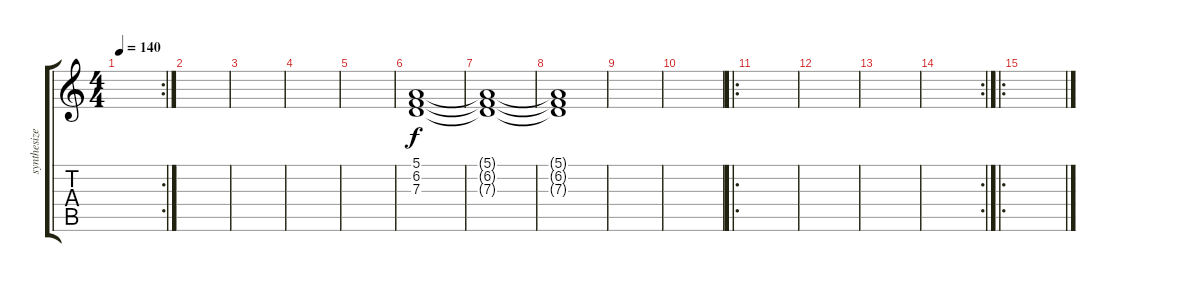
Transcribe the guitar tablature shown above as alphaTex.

\track ("synthesizer" "synthesize") {instrument stringensemble1}
\staff {score tabs}
\tuning (E4 B3 G3 D3 A2 E2) {hide}
\rc 2
\ts (4 4)
\tempo 140
\clef g2
\ks c
|
|
|
|
|
(5.1 6.2 7.3).1 |
(5.1{t} 6.2{t} 7.3{t}).1 |
(5.1{t} 6.2{t} 7.3{t}).1 |
|
|
\ro
|
|
|
\rc 2
|
\ro
